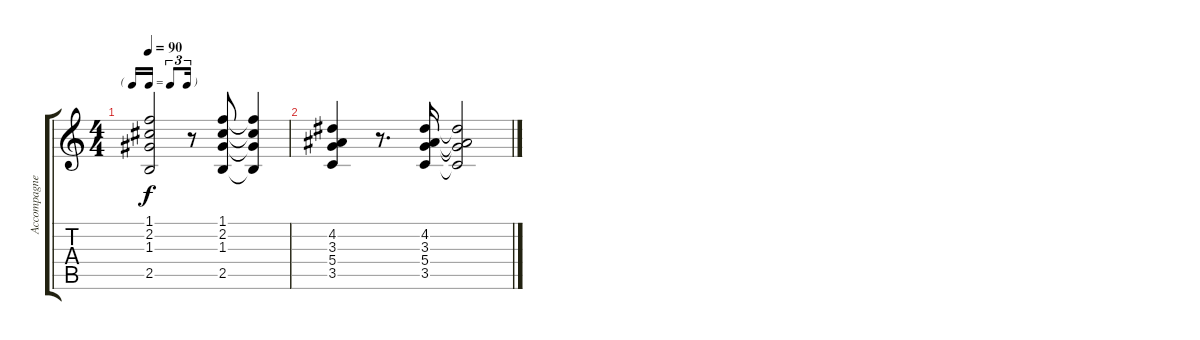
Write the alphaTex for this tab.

\track ("Accompagnement" "Accompagne") {instrument acousticguitarsteel}
\staff {score tabs}
\tuning (E4 B3 G3 D3 A2 E2) {hide}
\ts (4 4)
\tf triplet16th
\tempo 90
\clef g2
\ks c
(1.1 2.2 1.3 2.5).2{dy f} r.8 (1.1 2.2 1.3 2.5).8 (1.1{t} 2.2{t} 1.3{t} 2.5{t}).4 |
(4.2 3.3 5.4 3.5).4 r.8{d} (4.2 3.3 5.4 3.5).16 (4.2{t} 3.3{t} 5.4{t} 3.5{t}).2
